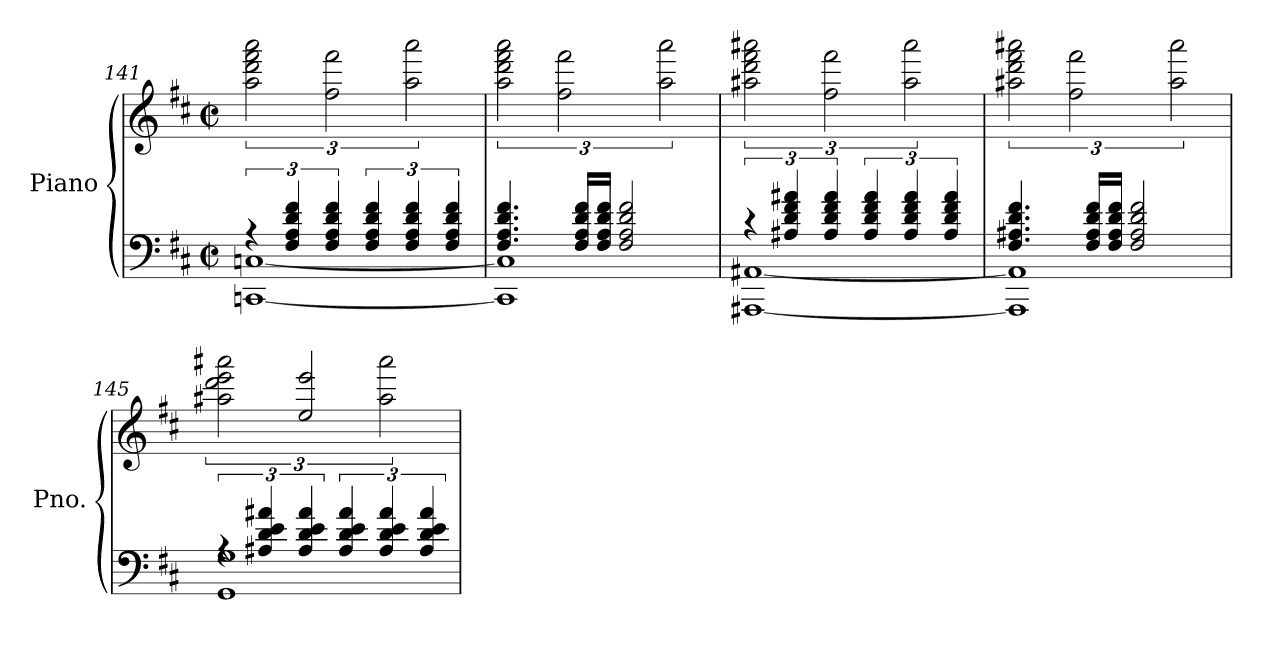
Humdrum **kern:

**kern	**kern
*part1	*part1
*staff2	*staff1
*I"Piano	*
*I'Pno.	*
*clefF4	*clefG2
*k[f#c#]	*k[f#c#]
*M2/2	*M2/2
*met(c|)	*met(c|)
=141	=141
*^	*
6r	[1CCn [1Cn	3aa\ 3ddd\ 3fff#\ 3aaa\
6F#/ 6A/ 6d/ 6f#/	.	.
*	*	*MM214
6F#/ 6A/ 6d/ 6f#/	.	3ff#\ 3fff#\
6F#/ 6A/ 6d/ 6f#/	.	.
6F#/ 6A/ 6d/ 6f#/	.	3aa\ 3aaa\
6F#/ 6A/ 6d/ 6f#/	.	.
=142	=142	=142
4.F#/ 4.A/ 4.d/ 4.f#/	1CC] 1C]	3aa\ 3ddd\ 3fff#\ 3aaa\
.	.	3ff#\ 3fff#\
16F#/ 16A/ 16d/ 16f#/LL	.	.
16F#/ 16A/ 16d/ 16f#/JJ	.	.
2F#/ 2A/ 2d/ 2f#/	.	.
.	.	3aa\ 3aaa\
!!LO:LB:g=z
=143	=143	=143
6rc	[1AAA#X [1AA#X	3aa#X\ 3ddd\ 3fff#\ 3aaa#X\
6A#X/ 6d/ 6f#/ 6a#X/	.	.
*	*	*MM210
6A#/ 6d/ 6f#/ 6a#/	.	3ff#\ 3fff#\
6A#/ 6d/ 6f#/ 6a#/	.	.
6A#/ 6d/ 6f#/ 6a#/	.	3aa#\ 3aaa#\
6A#/ 6d/ 6f#/ 6a#/	.	.
=144	=144	=144
4.F#/ 4.A#X/ 4.d/ 4.f#/	1AAA#] 1AA#]	3aa#X\ 3ddd\ 3fff#\ 3aaa#X\
.	.	3ff#\ 3fff#\
16F#/ 16A#/ 16d/ 16f#/LL	.	.
16F#/ 16A#/ 16d/ 16f#/JJ	.	.
2F#/ 2A#/ 2d/ 2f#/	.	.
.	.	3aa#\ 3aaa#\
=145	=145	=145
6rA	1GG 1G	3aa#X\ 3ddd\ 3eee\ 3aaa#X\
6A#X/ 6d/ 6e/ 6a#X/	.	.
6A#/ 6d/ 6e/ 6a#/	.	3ee/ 3eee/
6A#/ 6d/ 6e/ 6a#/	.	.
6A#/ 6d/ 6e/ 6a#/	.	3aa#\ 3aaa#\
6A#/ 6d/ 6e/ 6a#/	.	.
*v	*v	*
=	=
*-	*-
